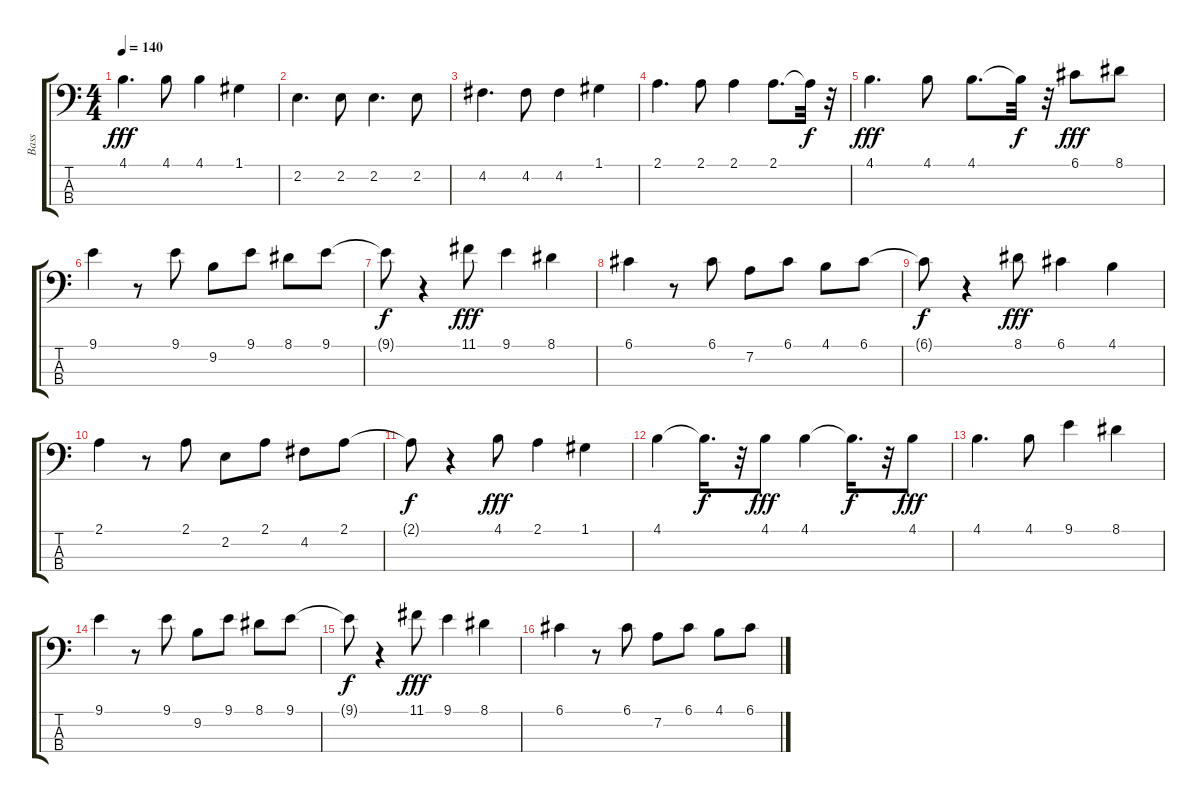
\track ("Bass" "Bass") {instrument synthbass2}
\staff {score tabs}
\tuning (G2 D2 A1 E1) {hide}
\ts (4 4)
\tempo 140
\clef f4
\ks c
4.1.4{d dy fff} 4.1.8 4.1.4 1.1.4 |
2.2.4{d} 2.2.8 2.2.4{d} 2.2.8 |
4.2.4{d} 4.2.8 4.2.4 1.1.4 |
2.1.4{d} 2.1.8 2.1.4 2.1.8{d} 2.1{t}.32{dy f} r.32 |
4.1.4{d dy fff} 4.1.8 4.1.8{d} 4.1{t}.32{dy f} r.32 6.1.8{dy fff} 8.1.8 |
9.1.4 r.8 9.1.8 9.2.8 9.1.8 8.1.8 9.1.8 |
9.1{t}.8{dy f} r.4 11.1.8{dy fff} 9.1.4 8.1.4 |
6.1.4 r.8 6.1.8 7.2.8 6.1.8 4.1.8 6.1.8 |
6.1{t}.8{dy f} r.4 8.1.8{dy fff} 6.1.4 4.1.4 |
2.1.4 r.8 2.1.8 2.2.8 2.1.8 4.2.8 2.1.8 |
2.1{t}.8{dy f} r.4 4.1.8{dy fff} 2.1.4 1.1.4 |
4.1.4 4.1{t}.16{d dy f} r.32 4.1.8{dy fff} 4.1.4 4.1{t}.16{d dy f} r.32 4.1.8{dy fff} |
4.1.4{d} 4.1.8 9.1.4 8.1.4 |
9.1.4 r.8 9.1.8 9.2.8 9.1.8 8.1.8 9.1.8 |
9.1{t}.8{dy f} r.4 11.1.8{dy fff} 9.1.4 8.1.4 |
6.1.4 r.8 6.1.8 7.2.8 6.1.8 4.1.8 6.1.8
